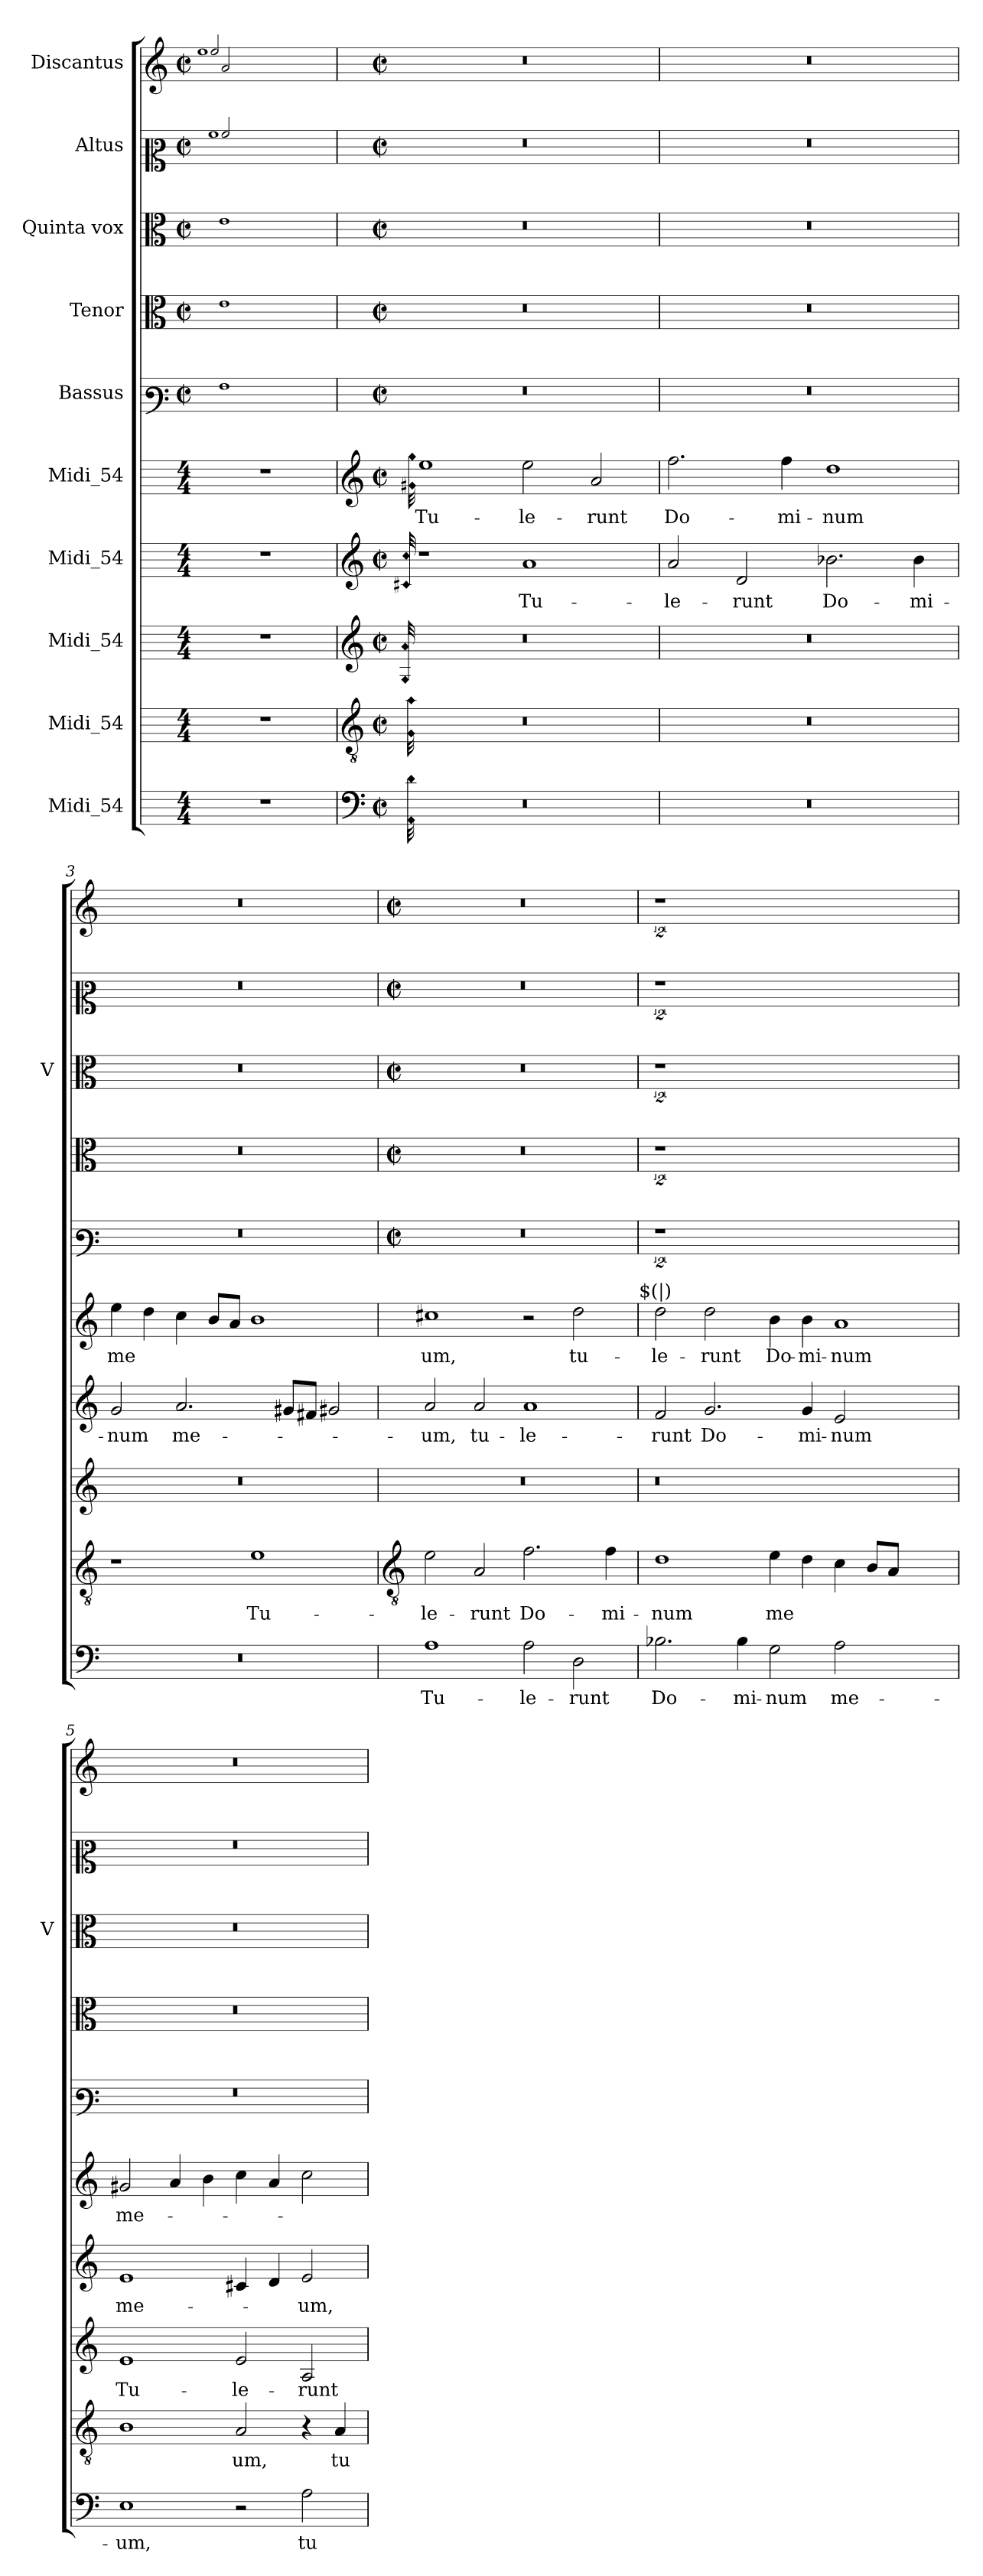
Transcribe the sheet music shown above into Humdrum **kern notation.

**kern	**text	**kern	**text	**kern	**text	**kern	**text	**kern	**text	**kern	**kern	**kern	**kern	**kern
*part10	*part10	*part9	*part9	*part8	*part8	*part7	*part7	*part6	*part6	*part5	*part4	*part3	*part2	*part1
*staff10	*staff10	*staff9	*staff9	*staff8	*staff8	*staff7	*staff7	*staff6	*staff6	*staff5	*staff4	*staff3	*staff2	*staff1
*I"Midi_54	*	*I"Midi_54	*	*I"Midi_54	*	*I"Midi_54	*	*I"Midi_54	*	*I"Bassus	*I"Tenor	*I"Quinta vox	*I"Altus	*I"Discantus
*	*	*	*	*	*	*	*	*	*	*	*	*I'V	*	*
*	*	*	*	*	*	*	*	*	*	*clefF3	*clefC3	*clefC3	*clefC2	*clefG2
*	*	*	*	*	*	*	*	*	*	*k[]	*k[]	*k[]	*k[]	*k[]
*	*	*	*	*	*	*	*	*	*	*C:	*C:	*C:	*C:	*C:
*M4/4	*	*M4/4	*	*M4/4	*	*M4/4	*	*M4/4	*	*M4/2	*M4/2	*M4/2	*M4/2	*M4/2
*	*	*	*	*	*	*	*	*	*	*met(c|)	*met(c|)	*met(c|)	*met(c|)	*met(c|)
=	=	=	=	=	=	=	=	=	=	=	=	=	=	=
.	.	.	.	.	.	.	.	.	.	.	.	.	.	1qqee
.	.	.	.	.	.	.	.	.	.	.	.	.	1qqa	2qqee
.	.	.	.	.	.	.	.	.	.	1qqA	1qqe	1qqe	2qqa	2qqa
1r	.	1r	.	1r	.	1r	.	1r	.	1ryy	1ryy	1ryy	1ryy	1ryy
!!LO:LB:g=z
=1	=1	=1	=1	=1	=1	=1	=1	=1	=1	=1	=1	=1	=1	=1
*clefF4	*	*clefGv2	*	*clefG2	*	*clefG2	*	*clefG2	*	*	*	*	*	*
*k[]	*	*k[]	*	*k[]	*	*k[]	*	*k[]	*	*	*	*	*	*
*C:	*	*C:	*	*C:	*	*C:	*	*C:	*	*	*	*	*	*
*M4/2	*	*M4/2	*	*M4/2	*	*M4/2	*	*M4/2	*	*M4/2	*M4/2	*M4/2	*M4/2	*M4/2
*met(c|)	*	*met(c|)	*	*met(c|)	*	*met(c|)	*	*met(c|)	*	*met(c|)	*met(c|)	*met(c|)	*met(c|)	*met(c|)
!	!	!	!	!	!	!	!	!LO:N:n=1:head=diamond	!	!	!	!	!	!
!	!	!	!	!	!	!LO:N:n=1:head=diamond	!	!LO:N:n=2:head=diamond	!	!	!	!	!	!
!	!	!	!	!LO:N:n=1:head=diamond	!	!LO:N:n=2:head=diamond	!	!	!	!	!	!	!	!
!	!	!LO:N:n=1:head=diamond	!	!LO:N:n=2:head=diamond	!	!	!	!	!	!	!	!	!	!
!LO:N:n=1:head=diamond	!	!LO:N:n=2:head=diamond	!	!	!	!	!	!	!	!	!	!	!	!
!LO:N:n=2:head=diamond	!	!	!	!	!	!	!	!	!	!	!	!	!	!
32qqAA 32qqd	.	32qqG 32qqa	.	32qqG 32qqa	.	32qqc#X 32qqcc	.	32qqg#X 32qqgg	.	.	.	.	.	.
!	!	!	!	!	!	!	!	!	!LO:LY:b	!	!	!	!	!
0r	.	0r	.	0r	.	1r	.	1ee	Tu-	0r	0r	0r	0r	0r
!	!	!	!	!	!	!	!LO:LY:b	!	!LO:LY:b	!	!	!	!	!
.	.	.	.	.	.	1a	Tu-	2ee	-le-	.	.	.	.	.
!	!	!	!	!	!	!	!	!	!LO:LY:b	!	!	!	!	!
.	.	.	.	.	.	.	.	2a	-runt	.	.	.	.	.
=2	=2	=2	=2	=2	=2	=2	=2	=2	=2	=2	=2	=2	=2	=2
!	!	!	!	!	!	!	!LO:LY:b	!	!LO:LY:b	!	!	!	!	!
0r	.	0r	.	0r	.	2a	-le-	2.ff	Do-	0r	0r	0r	0r	0r
!	!	!	!	!	!	!	!LO:LY:b	!	!	!	!	!	!	!
.	.	.	.	.	.	2d	-runt	.	.	.	.	.	.	.
!	!	!	!	!	!	!	!	!	!LO:LY:b	!	!	!	!	!
.	.	.	.	.	.	.	.	4ff	-mi-	.	.	.	.	.
!	!	!	!	!	!	!	!LO:LY:b	!	!LO:LY:b	!	!	!	!	!
.	.	.	.	.	.	2.b-X	Do-	1dd	-num	.	.	.	.	.
!	!	!	!	!	!	!	!LO:LY:b	!	!	!	!	!	!	!
.	.	.	.	.	.	4b-	-mi-	.	.	.	.	.	.	.
=3	=3	=3	=3	=3	=3	=3	=3	=3	=3	=3	=3	=3	=3	=3
!	!	!	!	!	!	!	!LO:LY:b	!	!LO:LY:b	!	!	!	!	!
0r	.	1r	.	0r	.	2g	-num	4ee	me	0r	0r	0r	0r	0r
.	.	.	.	.	.	.	.	4dd	.	.	.	.	.	.
!	!	!	!	!	!	!	!LO:LY:b	!	!	!	!	!	!	!
.	.	.	.	.	.	2.a	me-	4cc	.	.	.	.	.	.
.	.	.	.	.	.	.	.	8bL	.	.	.	.	.	.
.	.	.	.	.	.	.	.	8aJ	.	.	.	.	.	.
!	!	!	!LO:LY:b	!	!	!	!	!	!	!	!	!	!	!
.	.	1e	Tu-	.	.	.	.	1b	.	.	.	.	.	.
.	.	.	.	.	.	8g#L	.	.	.	.	.	.	.	.
.	.	.	.	.	.	8f#J	.	.	.	.	.	.	.	.
.	.	.	.	.	.	2g#X	.	.	.	.	.	.	.	.
!!LO:LB:g=z
=4	=4	=4	=4	=4	=4	=4	=4	=4	=4	=4	=4	=4	=4	=4
*	*	*clefGv2	*	*	*	*	*	*	*	*	*	*	*	*
*	*	*	*	*	*	*	*	*	*	*M4/2	*M4/2	*M4/2	*M4/2	*M4/2
*	*	*	*	*	*	*	*	*	*	*met(c|)	*met(c|)	*met(c|)	*met(c|)	*met(c|)
!	!LO:LY:b	!	!LO:LY:b	!	!	!	!LO:LY:b	!	!LO:LY:b	!	!	!	!	!
1A	Tu-	2e	-le-	0r	.	2a	-um,	1cc#X	um,	0r	0r	0r	0r	0r
!	!	!	!LO:LY:b	!	!	!	!LO:LY:b	!	!	!	!	!	!	!
.	.	2A	-runt	.	.	2a	tu-	.	.	.	.	.	.	.
!	!LO:LY:b	!	!LO:LY:b	!	!	!	!LO:LY:b	!	!	!	!	!	!	!
2A	-le-	2.f	Do-	.	.	1a	-le-	2r	.	.	.	.	.	.
!	!LO:LY:b	!	!	!	!	!	!	!	!LO:LY:b	!	!	!	!	!
2D	-runt	.	.	.	.	.	.	2dd	tu-	.	.	.	.	.
!	!	!	!LO:LY:b	!	!	!	!	!	!	!	!	!	!	!
.	.	4f	-mi-	.	.	.	.	.	.	.	.	.	.	.
=5	=5	=5	=5	=5	=5	=5	=5	=5	=5	=5	=5	=5	=5	=5
!	!	!	!	!	!	!	!	!LO:TX:a:cj:t=$(|)	!	!	!	!	!	!
!	!LO:LY:b	!	!LO:LY:b	!	!	!	!LO:LY:b	!	!LO:LY:b	!	!	!	!	!
2.B-X	Do-	1d	-num	0r	.	2f	-runt	2dd	-le-	2%5r	2%5r	2%5r	2%5r	2%5r
!	!	!	!	!	!	!	!LO:LY:b	!	!LO:LY:b	!	!	!	!	!
.	.	.	.	.	.	2.g	Do-	2dd	-runt	.	.	.	.	.
!	!LO:LY:b	!	!	!	!	!	!	!	!	!	!	!	!	!
4B-	-mi-	.	.	.	.	.	.	.	.	.	.	.	.	.
!	!LO:LY:b	!	!LO:LY:b	!	!	!	!	!	!LO:LY:b	!	!	!	!	!
2G	-num	4e	me	.	.	.	.	4b	Do-	.	.	.	.	.
!	!	!	!	!	!	!	!LO:LY:b	!	!LO:LY:b	!	!	!	!	!
.	.	4d	.	.	.	4g	-mi-	4b	-mi-	.	.	.	.	.
!	!LO:LY:b	!	!	!	!	!	!LO:LY:b	!	!LO:LY:b	!	!	!	!	!
2A	me-	4c	.	.	.	2e	-num	1a	-num	.	.	.	.	.
.	.	8BL	.	.	.	.	.	.	.	.	.	.	.	.
.	.	8AJ	.	.	.	.	.	.	.	.	.	.	.	.
2ryy	.	2ryy	.	2ryy	.	2ryy	.	.	.	.	.	.	.	.
=5	=5	=5	=5	=5	=5	=5	=5	=5	=5	=5	=5	=5	=5	=5
!	!LO:LY:b	!	!	!	!LO:LY:b	!	!LO:LY:b	!	!LO:LY:b	!	!	!	!	!
1E	-um,	1B	.	1e	Tu-	1e	me-	2g#X	me-	0r	0r	0r	0r	0r
.	.	.	.	.	.	.	.	4a	.	.	.	.	.	.
.	.	.	.	.	.	.	.	4b	.	.	.	.	.	.
!	!	!	!LO:LY:b	!	!LO:LY:b	!	!	!	!	!	!	!	!	!
2r	.	2A	um,	2e	-le-	4c#X	.	4cc	.	.	.	.	.	.
.	.	.	.	.	.	4d	.	4a	.	.	.	.	.	.
!	!LO:LY:b	!	!	!	!LO:LY:b	!	!LO:LY:b	!	!	!	!	!	!	!
2A	tu-	4r	.	2A	-runt	2e	-um,	2cc	.	.	.	.	.	.
!	!	!	!LO:LY:b	!	!	!	!	!	!	!	!	!	!	!
.	.	4A	tu-	.	.	.	.	.	.	.	.	.	.	.
=	=	=	=	=	=	=	=	=	=	=	=	=	=	=
*-	*-	*-	*-	*-	*-	*-	*-	*-	*-	*-	*-	*-	*-	*-
